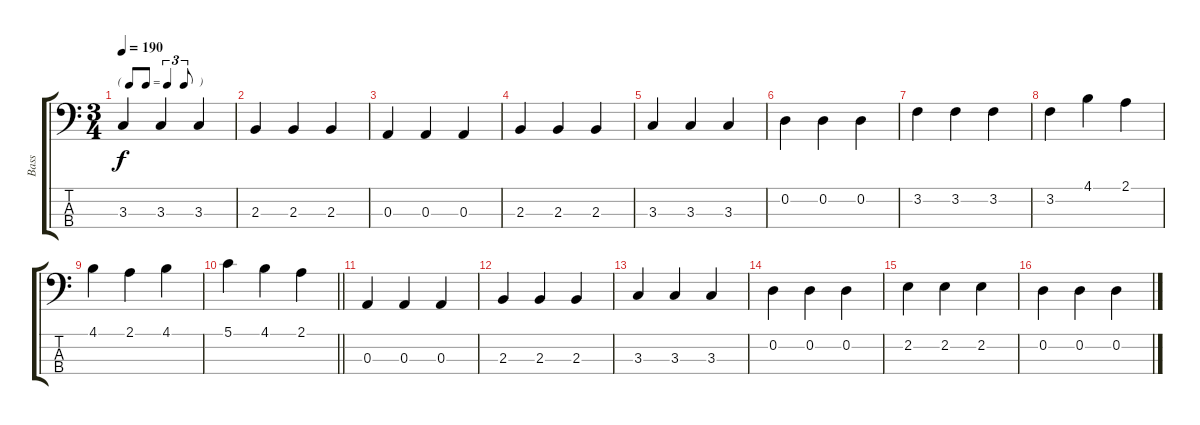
\track ("Bass" "Bass") {instrument electricbassfinger}
\staff {score tabs}
\tuning (G2 D2 A1 E1) {hide}
\ts (3 4)
\tf triplet8th
\tempo 190
\clef f4
\ks c
3.3.4{dy f} 3.3.4 3.3.4 |
2.3.4 2.3.4 2.3.4 |
0.3.4 0.3.4 0.3.4 |
2.3.4 2.3.4 2.3.4 |
3.3.4 3.3.4 3.3.4 |
0.2.4 0.2.4 0.2.4 |
3.2.4 3.2.4 3.2.4 |
3.2.4 4.1.4 2.1.4 |
4.1.4 2.1.4 4.1.4 |
\barLineRight lightlight
5.1.4 4.1.4 2.1.4 |
0.3.4 0.3.4 0.3.4 |
2.3.4 2.3.4 2.3.4 |
3.3.4 3.3.4 3.3.4 |
0.2.4 0.2.4 0.2.4 |
2.2.4 2.2.4 2.2.4 |
0.2.4 0.2.4 0.2.4
